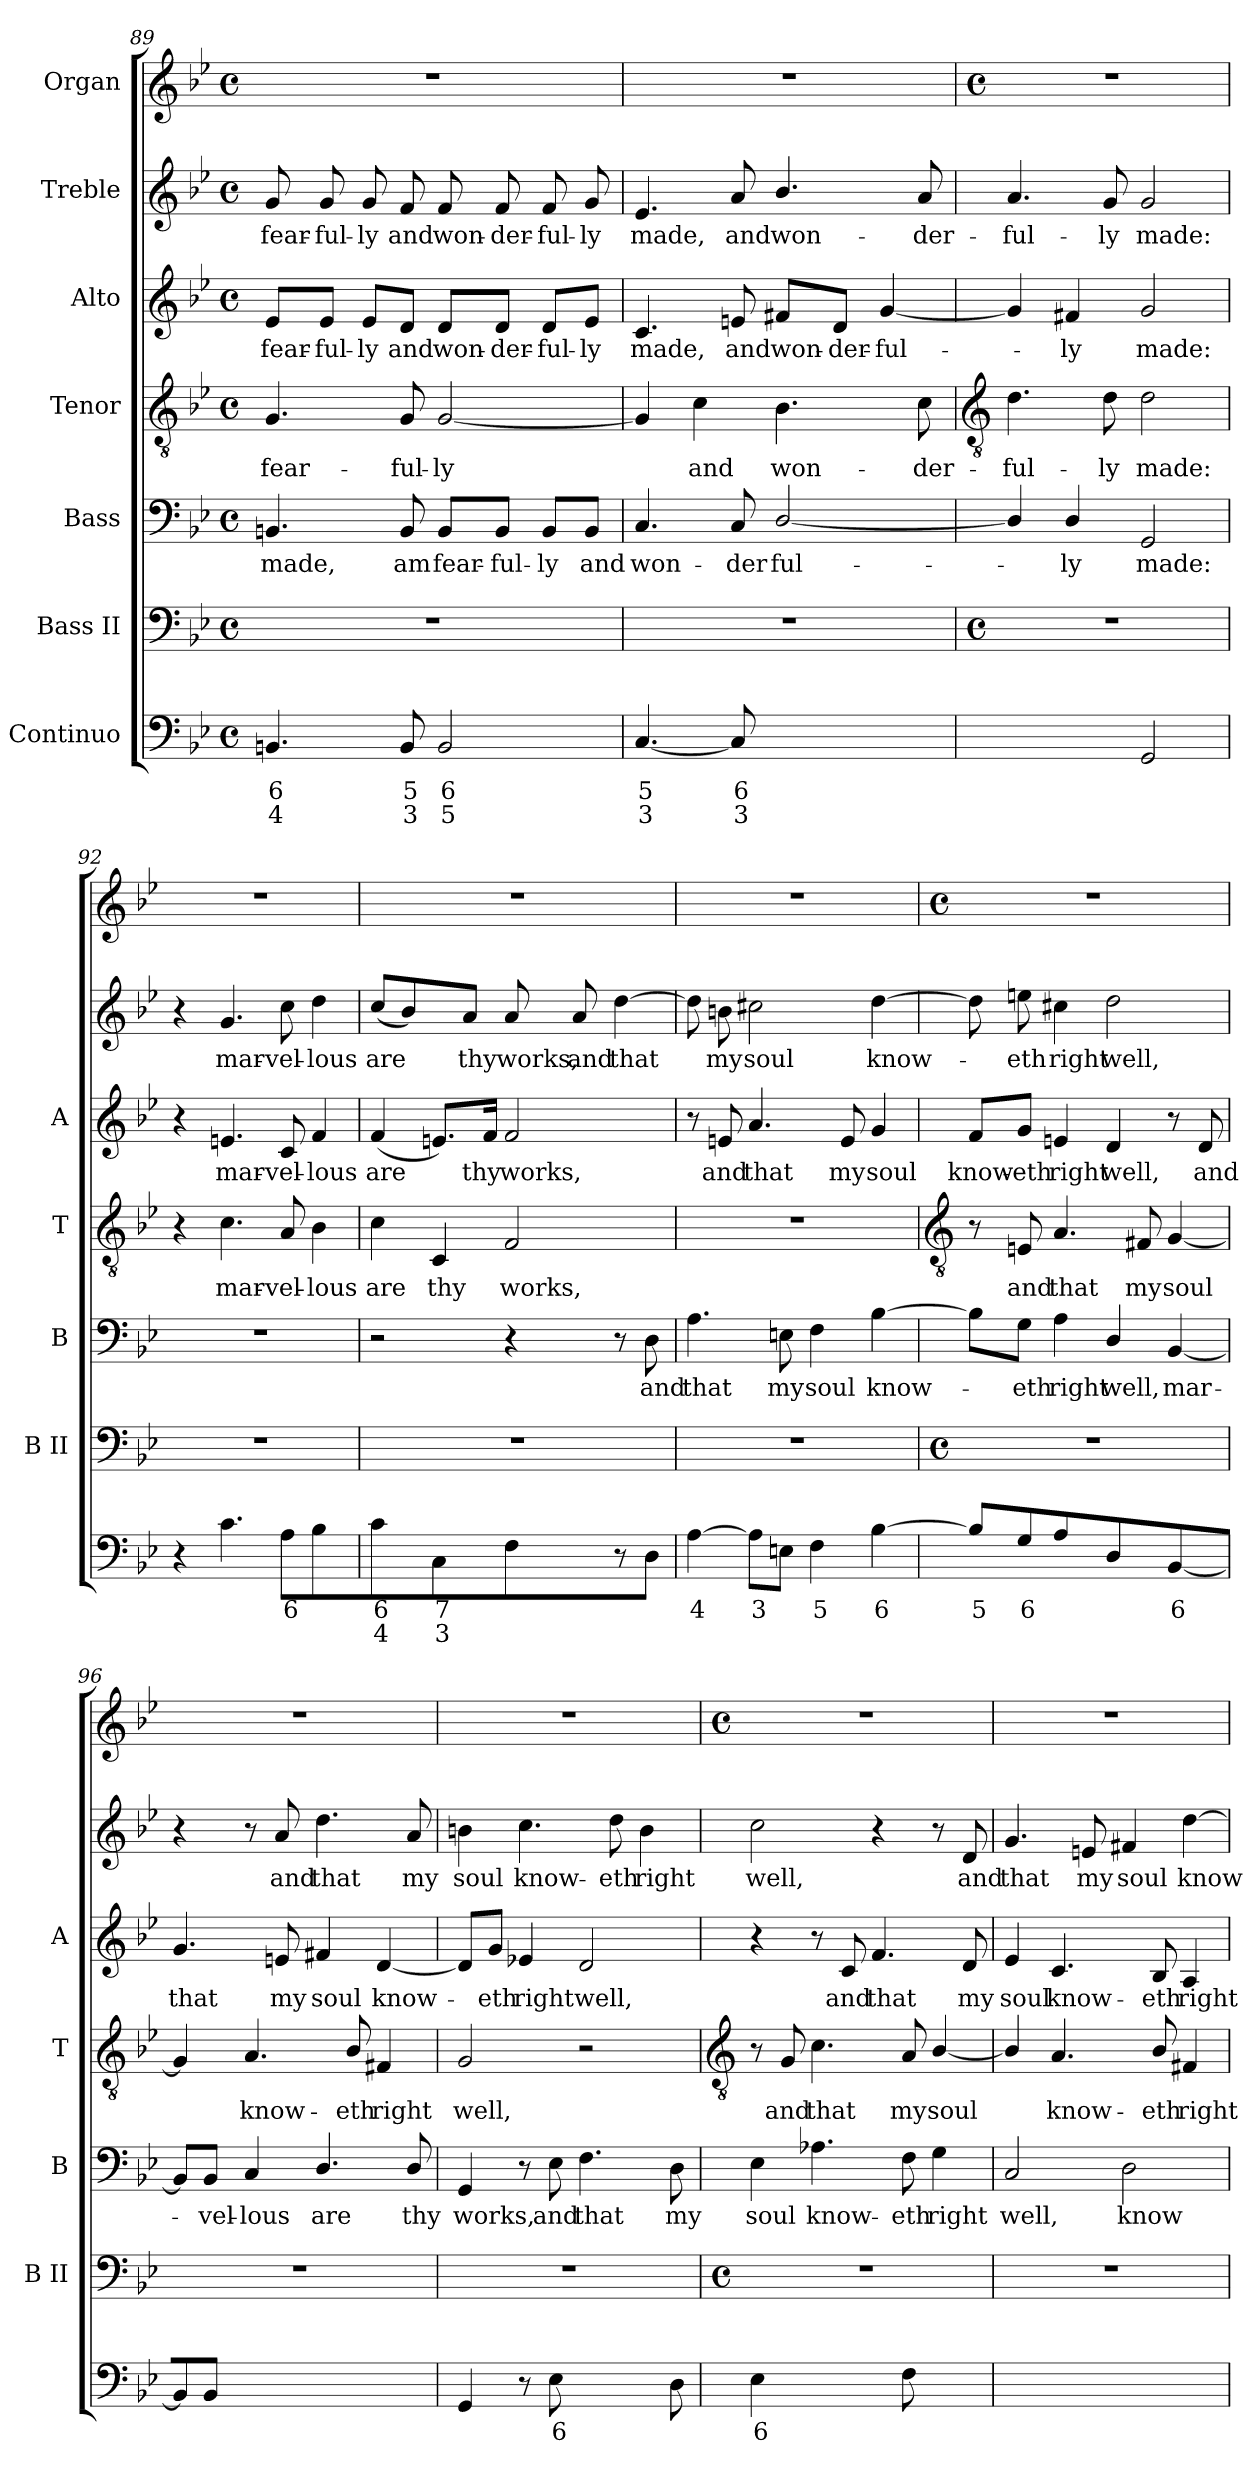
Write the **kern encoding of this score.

**kern	**text	**text	**text	**kern	**kern	**text	**kern	**text	**kern	**text	**kern	**text	**kern
*part7	*part7	*part7	*part7	*part6	*part5	*part5	*part4	*part4	*part3	*part3	*part2	*part2	*part1
*staff7	*staff7	*staff7	*staff7	*staff6	*staff5	*staff5	*staff4	*staff4	*staff3	*staff3	*staff2	*staff2	*staff1
*I"Continuo	*	*	*	*I"Bass II	*I"Bass	*	*I"Tenor	*	*I"Alto	*	*I"Treble	*	*I"Organ
*	*	*	*	*I'B II	*I'B	*	*I'T	*	*I'A	*	*	*	*
*clefF4	*	*	*	*clefF4	*clefF4	*	*clefGv2	*	*clefG2	*	*clefG2	*	*clefG2
*k[b-e-]	*	*	*	*k[b-e-]	*k[b-e-]	*	*k[b-e-]	*	*k[b-e-]	*	*k[b-e-]	*	*k[b-e-]
*B-:	*	*	*	*B-:	*B-:	*	*B-:	*	*B-:	*	*B-:	*	*B-:
*M4/4	*	*	*	*M4/4	*M4/4	*	*M4/4	*	*M4/4	*	*M4/4	*	*M4/4
*met(c)	*	*	*	*met(c)	*met(c)	*	*met(c)	*	*met(c)	*	*met(c)	*	*met(c)
=89	=89	=89	=89	=89	=89	=89	=89	=89	=89	=89	=89	=89	=89
!	!LO:LY:b	!LO:LY:b	!	!	!	!LO:LY:b	!	!LO:LY:b	!	!LO:LY:b	!	!LO:LY:b	!
4.BBn	6	4	.	1r	4.BBn	made,	4.G	fear-	8e-/L	fear-	8g	fear-	1r
!	!	!	!	!	!	!	!	!	!	!LO:LY:b	!	!LO:LY:b	!
.	.	.	.	.	.	.	.	.	8e-/J	-ful-	8g	-ful-	.
!	!	!	!	!	!	!	!	!	!	!LO:LY:b	!	!LO:LY:b	!
.	.	.	.	.	.	.	.	.	8e-/L	-ly	8g	-ly	.
!	!LO:LY:b	!LO:LY:b	!	!	!	!LO:LY:b	!	!LO:LY:b	!	!LO:LY:b	!	!LO:LY:b	!
8BB	5	3	.	.	8BB	am	8G	-ful-	8d/J	and	8f	and	.
!	!LO:LY:b	!LO:LY:b	!	!	!	!LO:LY:b	!	!LO:LY:b	!	!LO:LY:b	!	!LO:LY:b	!
2BB	6	5	.	.	8BB/L	fear-	[2G	-ly	8d/L	won-	8f	won-	.
!	!	!	!	!	!	!LO:LY:b	!	!	!	!LO:LY:b	!	!LO:LY:b	!
.	.	.	.	.	8BB/J	-ful-	.	.	8d/J	-der-	8f	-der-	.
!	!	!	!	!	!	!LO:LY:b	!	!	!	!LO:LY:b	!	!LO:LY:b	!
.	.	.	.	.	8BB/L	-ly	.	.	8d/L	-ful-	8f	-ful-	.
!	!	!	!	!	!	!LO:LY:b	!	!	!	!LO:LY:b	!	!LO:LY:b	!
.	.	.	.	.	8BB/J	and	.	.	8e-/J	-ly	8g	-ly	.
=90	=90	=90	=90	=90	=90	=90	=90	=90	=90	=90	=90	=90	=90
!	!LO:LY:b	!LO:LY:b	!	!	!	!LO:LY:b	!	!	!	!LO:LY:b	!	!LO:LY:b	!
[4.C	5	3	.	1r	4.C	won-	4G]	.	4.c	made,	4.e-	made,	1r
!	!	!	!	!	!	!	!	!LO:LY:b	!	!	!	!	!
.	.	.	.	.	.	.	4c	and	.	.	.	.	.
!	!LO:LY:b	!LO:LY:b	!	!	!	!LO:LY:b	!	!	!	!LO:LY:b	!	!LO:LY:b	!
8C]	6	3	.	.	8C	-der	.	.	8en	and	8a	and	.
!	!LO:LY:b	!LO:LY:b	!	!	!	!LO:LY:b	!	!LO:LY:b	!	!LO:LY:b	!	!LO:LY:b	!
[4Dyy	6	3	.	.	[2D/	ful-	4.B-	won-	8f#X/L	won-	4.b-/	won-	.
!	!	!	!	!	!	!	!	!	!	!LO:LY:b	!	!	!
.	.	.	.	.	.	.	.	.	8d/J	-der-	.	.	.
!	!	!LO:LY:b	!	!	!	!	!	!	!	!LO:LY:b	!	!	!
4Dyy]	.	4	.	.	.	.	.	.	[4g	-ful-	.	.	.
!	!	!	!	!	!	!	!	!LO:LY:b	!	!	!	!LO:LY:b	!
.	.	.	.	.	.	.	8c	-der-	.	.	8a	-der-	.
!!LO:LB:g=z
=91	=91	=91	=91	=91	=91	=91	=91	=91	=91	=91	=91	=91	=91
*	*	*	*	*	*	*	*clefGv2	*	*	*	*	*	*
*	*	*	*	*M4/4	*	*	*	*	*	*	*	*	*M4/4
*	*	*	*	*met(c)	*	*	*	*	*	*	*	*	*met(c)
!	!LO:LY:b	!LO:LY:b	!	!	!	!	!	!LO:LY:b	!	!	!	!LO:LY:b	!
[4DDyy	5	4	.	1r	4D/]	.	4.d	-ful-	4g]	.	4.a	-ful-	1r
!	!	!LO:LY:b	!	!	!	!LO:LY:b	!	!	!	!LO:LY:b	!	!	!
4DDyy]	.	3	.	.	4D/	ly	.	.	4f#X	ly	.	.	.
!	!	!	!	!	!	!	!	!LO:LY:b	!	!	!	!LO:LY:b	!
.	.	.	.	.	.	.	8d	-ly	.	.	8g	-ly	.
!	!	!	!	!	!	!LO:LY:b	!	!LO:LY:b	!	!LO:LY:b	!	!LO:LY:b	!
2GG	.	.	.	.	2GG	made:	2d	made:	2g	made:	2g	made:	.
=92	=92	=92	=92	=92	=92	=92	=92	=92	=92	=92	=92	=92	=92
4r	.	.	.	1r	1r	.	4r	.	4r	.	4r	.	1r
!	!	!	!	!	!	!	!	!LO:LY:b	!	!LO:LY:b	!	!LO:LY:b	!
4.c	.	.	.	.	.	.	4.c	mar-	4.en	mar-	4.g	mar-	.
!	!LO:LY:b	!	!	!	!	!	!	!LO:LY:b	!	!LO:LY:b	!	!LO:LY:b	!
8AL	6	.	.	.	.	.	8A	-vel-	8c	-vel-	8cc	-vel-	.
!	!	!	!	!	!	!	!	!LO:LY:b	!	!LO:LY:b	!	!LO:LY:b	!
4B-	.	.	.	.	.	.	4B-	-lous	4f	-lous	4dd	-lous	.
=93	=93	=93	=93	=93	=93	=93	=93	=93	=93	=93	=93	=93	=93
!	!LO:LY:b	!LO:LY:b	!	!	!	!	!	!LO:LY:b	!	!LO:LY:b	!	!LO:LY:b	!
4c	6	4	.	1r	2r	.	4c	are	(<4f	are	(<8ccL	are	1r
.	.	.	.	.	.	.	.	.	.	.	4b-/)	.	.
!	!LO:LY:b	!LO:LY:b	!	!	!	!	!	!LO:LY:b	!	!	!	!	!
4C	7	3	.	.	.	.	4C	thy	8.en/L)	.	.	.	.
!	!	!	!	!	!	!	!	!	!	!	!	!LO:LY:b	!
.	.	.	.	.	.	.	.	.	.	.	8aJ	thy	.
!	!	!	!	!	!	!	!	!	!	!LO:LY:b	!	!	!
.	.	.	.	.	.	.	.	.	16f/Jk	thy	.	.	.
!	!	!	!	!	!	!	!	!LO:LY:b	!	!LO:LY:b	!	!LO:LY:b	!
4F	.	.	.	.	4r	.	2F	works,	2f	works,	8a	works,	.
!	!	!	!	!	!	!	!	!	!	!	!	!LO:LY:b	!
.	.	.	.	.	.	.	.	.	.	.	8a	and	.
!	!	!	!	!	!	!	!	!	!	!	!	!LO:LY:b	!
8r	.	.	.	.	8r	.	.	.	.	.	[4dd	that	.
!	!	!	!	!	!	!LO:LY:b	!	!	!	!	!	!	!
8DJ	.	.	.	.	8D	and	.	.	.	.	.	.	.
=94	=94	=94	=94	=94	=94	=94	=94	=94	=94	=94	=94	=94	=94
!	!LO:LY:b	!	!	!	!	!LO:LY:b	!	!	!	!	!	!	!
[4A	4	.	.	1r	4.A	that	1r	.	8r	.	8dd]	.	1r
!	!	!	!	!	!	!	!	!	!	!LO:LY:b	!	!LO:LY:b	!
.	.	.	.	.	.	.	.	.	8en	and	8bn	my	.
!	!LO:LY:b	!	!	!	!	!	!	!	!	!LO:LY:b	!	!LO:LY:b	!
8AL]	3	.	.	.	.	.	.	.	4.a	that	2cc#X	soul	.
!	!	!	!	!	!	!LO:LY:b	!	!	!	!	!	!	!
8EnJ	.	.	.	.	8En	my	.	.	.	.	.	.	.
!	!LO:LY:b	!	!	!	!	!LO:LY:b	!	!	!	!	!	!	!
4F	5	.	.	.	4F	soul	.	.	.	.	.	.	.
!	!	!	!	!	!	!	!	!	!	!LO:LY:b	!	!	!
.	.	.	.	.	.	.	.	.	8e	my	.	.	.
!	!LO:LY:b	!	!	!	!	!LO:LY:b	!	!	!	!LO:LY:b	!	!LO:LY:b	!
[4B-	6	.	.	.	[4B-	know-	.	.	4g	soul	[4dd	know-	.
!!LO:LB:g=z
=95	=95	=95	=95	=95	=95	=95	=95	=95	=95	=95	=95	=95	=95
*	*	*	*	*	*	*	*clefGv2	*	*	*	*	*	*
*	*	*	*	*M4/4	*	*	*	*	*	*	*	*	*M4/4
*	*	*	*	*met(c)	*	*	*	*	*	*	*	*	*met(c)
!	!LO:LY:b	!	!	!	!	!	!	!	!	!LO:LY:b	!	!	!
8B-L]	5	.	.	1r	8B-\L]	.	8r	.	8f/L	know-	8dd]	.	1r
!	!LO:LY:b	!	!	!	!	!LO:LY:b	!	!LO:LY:b	!	!LO:LY:b	!	!LO:LY:b	!
8G	6	.	.	.	8G\J	eth	8En	and	8g/J	-eth	8een	eth	.
!	!	!	!	!	!	!LO:LY:b	!	!LO:LY:b	!	!LO:LY:b	!	!LO:LY:b	!
4A	.	.	.	.	4A	right	4.A	that	4en	right	4cc#X	right	.
!	!	!	!	!	!	!LO:LY:b	!	!	!	!LO:LY:b	!	!LO:LY:b	!
4D/	.	.	.	.	4D/	well,	.	.	4d	well,	2dd	well,	.
!	!	!	!	!	!	!	!	!LO:LY:b	!	!	!	!	!
.	.	.	.	.	.	.	8F#X	my	.	.	.	.	.
!	!LO:LY:b	!	!	!	!	!LO:LY:b	!	!LO:LY:b	!	!	!	!	!
[4BB-	6	.	.	.	[4BB-	mar-	[4G	soul	8r	.	.	.	.
!	!	!	!	!	!	!	!	!	!	!LO:LY:b	!	!	!
.	.	.	.	.	.	.	.	.	8d	and	.	.	.
=96	=96	=96	=96	=96	=96	=96	=96	=96	=96	=96	=96	=96	=96
!	!	!	!	!	!	!	!	!	!	!LO:LY:b	!	!	!
8BB-]	.	.	.	1r	8BB-/L]	.	4G]	.	4.g	that	4r	.	1r
!	!	!	!	!	!	!LO:LY:b	!	!	!	!	!	!	!
8BB-J	.	.	.	.	8BB-/J	vel-	.	.	.	.	.	.	.
!	!LO:LY:b	!LO:LY:b	!	!	!	!LO:LY:b	!	!LO:LY:b	!	!	!	!	!
[8Cyy	6	3	.	.	4C	-lous	4.A	know-	.	.	8r	.	.
!	!LO:LY:b	!LO:LY:b	!	!	!	!	!	!	!	!LO:LY:b	!	!LO:LY:b	!
8Cyy]	5	3	.	.	.	.	.	.	8en	my	8a	and	.
!	!LO:LY:b	!LO:LY:b	!	!	!	!LO:LY:b	!	!	!	!LO:LY:b	!	!LO:LY:b	!
[4D/yy	6	4	.	.	4.D/	are	.	.	4f#X	soul	4.dd	that	.
!	!	!	!	!	!	!	!	!LO:LY:b	!	!	!	!	!
.	.	.	.	.	.	.	8B-/	-eth	.	.	.	.	.
!	!LO:LY:b	!LO:LY:b	!	!	!	!	!	!LO:LY:b	!	!LO:LY:b	!	!	!
4Dyy]	5	3	.	.	.	.	4F#X	right	[4d	know-	.	.	.
!	!	!	!	!	!	!LO:LY:b	!	!	!	!	!	!LO:LY:b	!
.	.	.	.	.	8D/	thy	.	.	.	.	8a	my	.
=97	=97	=97	=97	=97	=97	=97	=97	=97	=97	=97	=97	=97	=97
!	!	!	!	!	!	!LO:LY:b	!	!LO:LY:b	!	!	!	!LO:LY:b	!
4GG	.	.	.	1r	4GG	works,	2G	well,	8d/L]	.	4bn	soul	1r
!	!	!	!	!	!	!	!	!	!	!LO:LY:b	!	!	!
.	.	.	.	.	.	.	.	.	8g/J	eth	.	.	.
!	!	!	!	!	!	!	!	!	!	!LO:LY:b	!	!LO:LY:b	!
8r	.	.	.	.	8r	.	.	.	4e-X	right	4.cc	know-	.
!	!LO:LY:b	!	!	!	!	!LO:LY:b	!	!	!	!	!	!	!
8E-	6	.	.	.	8E-	and	.	.	.	.	.	.	.
!	!LO:LY:b	!LO:LY:b	!	!	!	!LO:LY:b	!	!	!	!LO:LY:b	!	!	!
[4Fyy	6	5	.	.	4.F	that	2r	.	2d	well,	.	.	.
!	!	!	!	!	!	!	!	!	!	!	!	!LO:LY:b	!
.	.	.	.	.	.	.	.	.	.	.	8dd	-eth	.
!	!	!LO:LY:b	!	!	!	!	!	!	!	!	!	!LO:LY:b	!
8Fyy]	.	4	.	.	.	.	.	.	.	.	4b	right	.
!	!	!	!	!	!	!LO:LY:b	!	!	!	!	!	!	!
8D	.	.	.	.	8D	my	.	.	.	.	.	.	.
!!LO:LB:g=z
=98	=98	=98	=98	=98	=98	=98	=98	=98	=98	=98	=98	=98	=98
*	*	*	*	*	*	*	*clefGv2	*	*	*	*	*	*
*	*	*	*	*M4/4	*	*	*	*	*	*	*	*	*M4/4
*	*	*	*	*met(c)	*	*	*	*	*	*	*	*	*met(c)
!	!LO:LY:b	!	!	!	!	!LO:LY:b	!	!	!	!	!	!LO:LY:b	!
4E-	6	.	.	1r	4E-	soul	8r	.	4r	.	2cc	well,	1r
!	!	!	!	!	!	!	!	!LO:LY:b	!	!	!	!	!
.	.	.	.	.	.	.	8G	and	.	.	.	.	.
!	!	!	!	!	!	!LO:LY:b	!	!LO:LY:b	!	!	!	!	!
[4A-Xyy	.	.	.	.	4.A-X	know-	4.c	that	8r	.	.	.	.
!	!	!	!	!	!	!	!	!	!	!LO:LY:b	!	!	!
.	.	.	.	.	.	.	.	.	8c	and	.	.	.
!	!LO:LY:b	!	!	!	!	!	!	!	!	!LO:LY:b	!	!	!
8A-yy]	6	.	.	.	.	.	.	.	4.f	that	4r	.	.
!	!	!	!	!	!	!LO:LY:b	!	!LO:LY:b	!	!	!	!	!
8F	.	.	.	.	8F	-eth	8A	my	.	.	.	.	.
!	!LO:LY:b	!LO:LY:b	!	!	!	!LO:LY:b	!	!LO:LY:b	!	!	!	!	!
[8Gyy	7	3	.	.	4G	right	[4B-/	soul	.	.	8r	.	.
!	!LO:LY:b	!	!	!	!	!	!	!	!	!LO:LY:b	!	!LO:LY:b	!
8Gyy]	5	.	.	.	.	.	.	.	8d	my	8d	and	.
=99	=99	=99	=99	=99	=99	=99	=99	=99	=99	=99	=99	=99	=99
!	!LO:LY:b	!LO:LY:b	!	!	!	!LO:LY:b	!	!	!	!LO:LY:b	!	!LO:LY:b	!
[4Cyy	7	3	.	1r	2C	well,	4B-/]	.	4e-	soul	4.g	that	1r
!	!LO:LY:b	!LO:LY:b	!LO:LY:b	!	!	!	!	!LO:LY:b	!	!LO:LY:b	!	!	!
4Cyy]	6	5	3	.	.	.	4.A	know-	4.c	know-	.	.	.
!	!	!	!	!	!	!	!	!	!	!	!	!LO:LY:b	!
.	.	.	.	.	.	.	.	.	.	.	8en	my	.
!	!LO:LY:b	!LO:LY:b	!	!	!	!LO:LY:b	!	!	!	!	!	!LO:LY:b	!
[8Dyy	7	3	.	.	2D	know-	.	.	.	.	4f#X	soul	.
!	!LO:LY:b	!LO:LY:b	!	!	!	!	!	!LO:LY:b	!	!LO:LY:b	!	!	!
8Dyy_	6	4	.	.	.	.	8B-/	-eth	8B-	-eth	.	.	.
!	!LO:LY:b	!LO:LY:b	!	!	!	!	!	!LO:LY:b	!	!LO:LY:b	!	!LO:LY:b	!
4Dyy]	5	3	.	.	.	.	4F#X	right	4A	right	[4dd	know-	.
=	=	=	=	=	=	=	=	=	=	=	=	=	=
*-	*-	*-	*-	*-	*-	*-	*-	*-	*-	*-	*-	*-	*-
